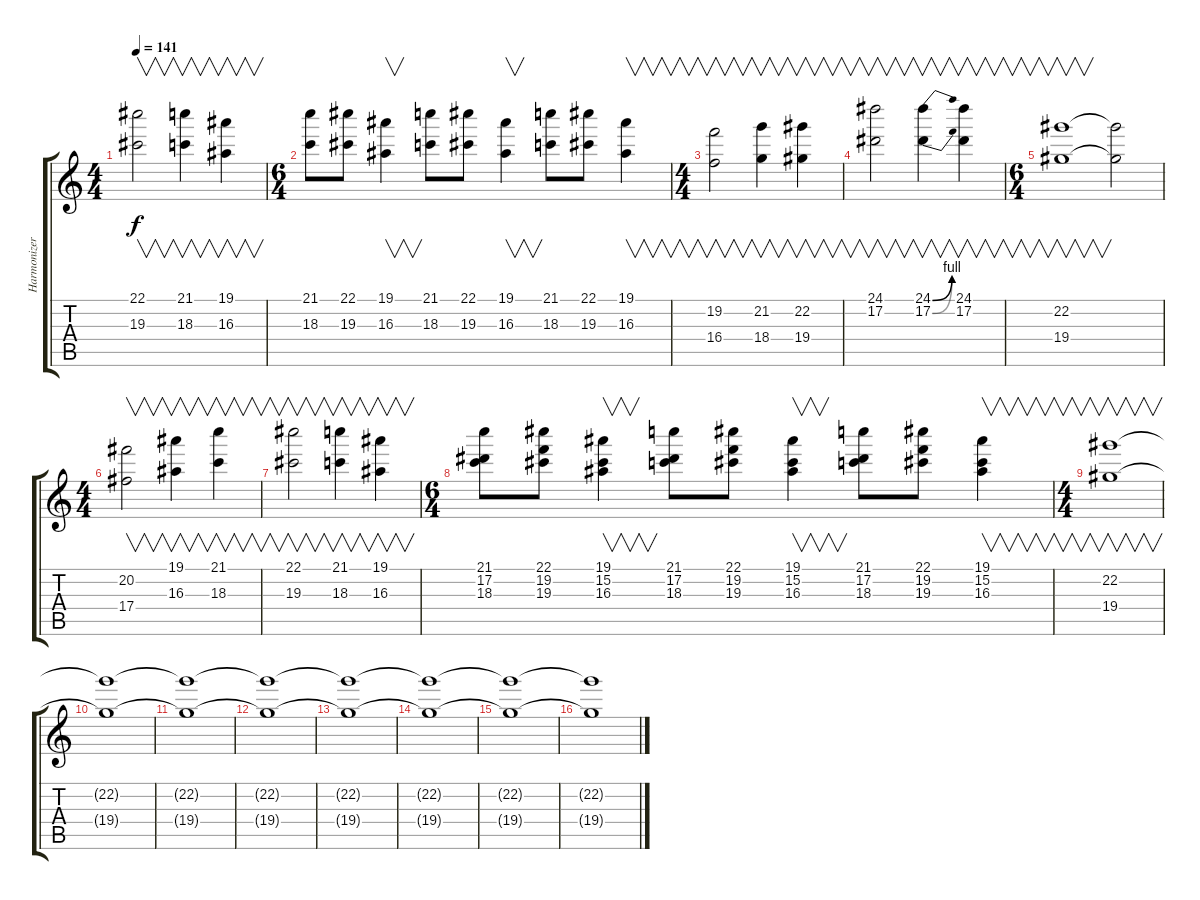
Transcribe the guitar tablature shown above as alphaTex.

\track ("Harmonizer for Guitar 1" "Harmonizer") {instrument distortionguitar}
\staff {score tabs}
\tuning (Eb4 Bb3 Gb3 Db3 Ab2 Eb2) {hide}
\ts (4 4)
\tempo 141
\clef g2
\ks c
(22.1 19.3).2{v dy f} (21.1 18.3).4{v} (19.1 16.3).4{v} |
\ts (6 4)
(21.1 18.3).8 (22.1 19.3).8 (19.1 16.3).4{v} (21.1 18.3).8 (22.1 19.3).8 (19.1 16.3).4{v} (21.1 18.3).8 (22.1 19.3).8 (19.1 16.3).4{v} |
\ts (4 4)
(19.2 16.4).2{v} (21.2 18.4).4{v} (22.2 19.4).4{v} |
(24.1 17.2).2{v} (24.1{be (bend 0 0 60 4)} 17.2{be (bend 0 0 60 4)}).4{v} (24.1 17.2).4{v} |
\ts (6 4)
(22.2 19.4).1{v} (22.2{t} 19.4{t}).2 |
\ts (4 4)
(20.2 17.4).2{v} (19.1 16.3).4{v} (21.1 18.3).4{v} |
(22.1 19.3).2{v} (21.1 18.3).4{v} (19.1 16.3).4{v} |
\ts (6 4)
(21.1 17.2 18.3).8 (22.1 19.2 19.3).8 (19.1 15.2 16.3).4{v} (21.1 17.2 18.3).8 (22.1 19.2 19.3).8 (19.1 15.2 16.3).4{v} (21.1 17.2 18.3).8 (22.1 19.2 19.3).8 (19.1 15.2 16.3).4{v} |
\ts (4 4)
(22.2 19.4).1{v instrument overdrivenguitar} |
(22.2{t} 19.4{t}).1 |
(22.2{t} 19.4{t}).1 |
(22.2{t} 19.4{t}).1 |
(22.2{t} 19.4{t}).1{volume 0} |
(22.2{t} 19.4{t}).1 |
(22.2{t} 19.4{t}).1 |
(22.2{t} 19.4{t}).1
